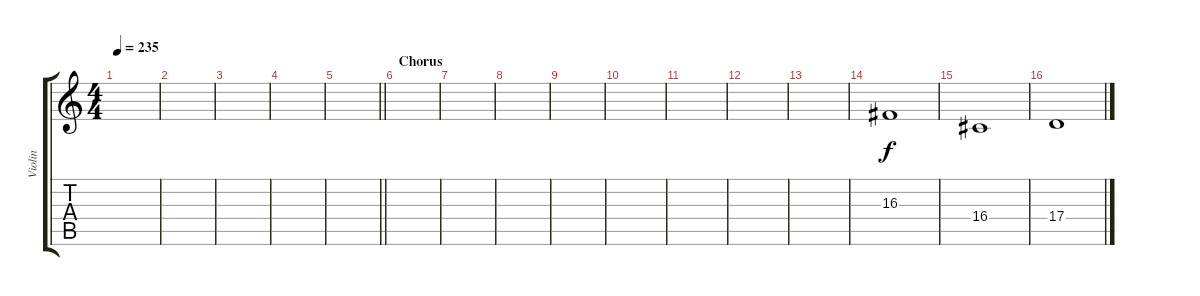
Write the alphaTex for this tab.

\track ("Violin" "Violin") {instrument viola}
\staff {score tabs}
\tuning (B3 Gb3 D3 A2 E2 B1) {hide}
\ts (4 4)
\tempo 235
\clef g2
\ks c
|
|
|
|
\barLineRight lightlight
|
\section ("" "Chorus")
|
|
|
|
|
|
|
|
16.3.1 |
16.4.1 |
17.4.1
